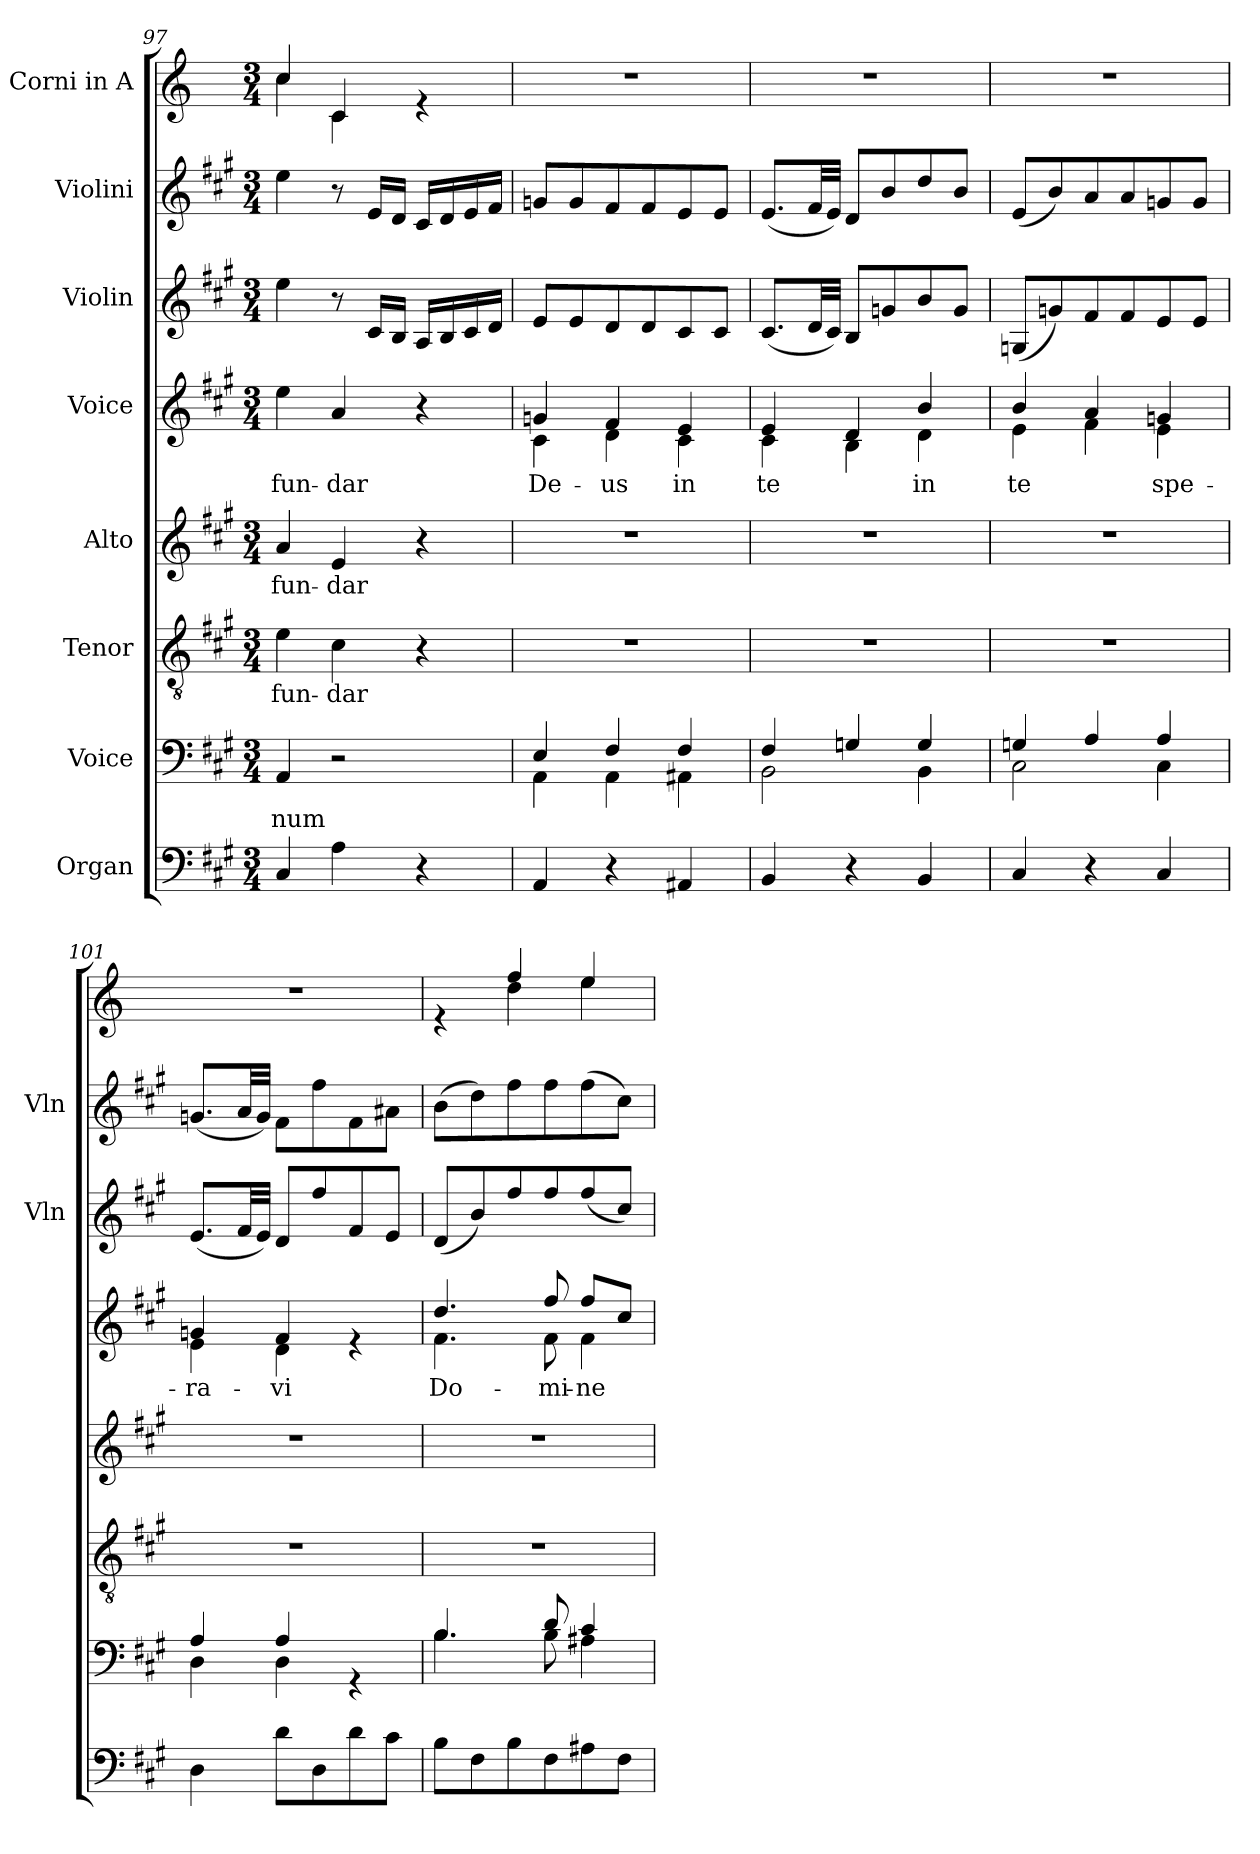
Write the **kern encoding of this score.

**kern	**kern	**text	**kern	**text	**kern	**text	**kern	**text	**kern	**kern	**kern
*part8	*part7	*part7	*part6	*part6	*part5	*part5	*part4	*part4	*part3	*part2	*part1
*staff8	*staff7	*staff7	*staff6	*staff6	*staff5	*staff5	*staff4	*staff4	*staff3	*staff2	*staff1
*I"Organ	*I"Voice	*	*I"Tenor	*	*I"Alto	*	*I"Voice	*	*I"Violin	*I"Violini	*I"Corni in A
*	*	*	*	*	*	*	*	*	*I'Vln	*I'Vln	*
*clefF4	*clefF4	*	*clefGv2	*	*clefG2	*	*clefG2	*	*clefG2	*clefG2	*clefG2
*	*	*	*	*	*	*	*	*	*	*	*ITrd2c3
*k[f#c#g#]	*k[f#c#g#]	*	*k[f#c#g#]	*	*k[f#c#g#]	*	*k[f#c#g#]	*	*k[f#c#g#]	*k[f#c#g#]	*k[f#c#g#]
*M3/4	*M3/4	*	*M3/4	*	*M3/4	*	*M3/4	*	*M3/4	*M3/4	*M3/4
=97	=97	=97	=97	=97	=97	=97	=97	=97	=97	=97	=97
!	!	!LO:LY:b	!	!LO:LY:b	!	!LO:LY:b	!	!LO:LY:b	!	!	!
*	*	*	*	*	*	*	*	*	*	*	*^
4C#/	4AA/	-num	4e\	-fun-	4a/	-fun-	4ee\	-fun-	4ee\	4ee\	4a/	4a\
!	!	!	!	!LO:LY:b	!	!LO:LY:b	!	!LO:LY:b	!	!	!	!
4A\	2r	.	4c#\	-dar	4e/	-dar	4a/	-dar	8r	8r	4A/	4A\
.	.	.	.	.	.	.	.	.	16c#/LL	16e/LL	.	.
.	.	.	.	.	.	.	.	.	16B/JJ	16d/JJ	.	.
4r	.	.	4r	.	4r	.	4r	.	16A/LL	16c#/LL	4re	4ryy
.	.	.	.	.	.	.	.	.	16B/	16d/	.	.
.	.	.	.	.	.	.	.	.	16c#/	16e/	.	.
.	.	.	.	.	.	.	.	.	16d/JJ	16f#/JJ	.	.
*	*	*	*	*	*	*	*	*	*	*	*v	*v
!!LO:LB:g=z
=98	=98	=98	=98	=98	=98	=98	=98	=98	=98	=98	=98
*	*^	*	*	*	*	*	*	*	*	*	*
!	!	!	!	!	!	!	!	!	!LO:LY:b	!	!	!
*	*	*	*	*	*	*	*	*^	*	*	*	*
4AA/	4E/	4AA\	.	2.r	.	2.r	.	4gn/	4c#\	De-	8e/L	8gn/L	2.r
.	.	.	.	.	.	.	.	.	.	.	8e/	8g/	.
!	!	!	!	!	!	!	!	!	!	!LO:LY:b	!	!	!
4r	4F#/	4AA\	.	.	.	.	.	4f#/	4d\	-us	8d/	8f#/	.
.	.	.	.	.	.	.	.	.	.	.	8d/	8f#/	.
!	!	!	!	!	!	!	!	!	!	!LO:LY:b	!	!	!
4AA#X/	4F#/	4AA#X\	.	.	.	.	.	4e/	4c#\	in	8c#/	8e/	.
.	.	.	.	.	.	.	.	.	.	.	8c#/J	8e/J	.
=99	=99	=99	=99	=99	=99	=99	=99	=99	=99	=99	=99	=99	=99
!	!	!	!	!	!	!	!	!	!	!LO:LY:b	!	!	!
4BB/	4F#/	2BB\	.	2.r	.	2.r	.	4e/	4c#\	te	(8.c#/L	(8.e/L	2.r
.	.	.	.	.	.	.	.	.	.	.	32d/LL	32f#/LL	.
.	.	.	.	.	.	.	.	.	.	.	32c#/JJJ)	32e/JJJ)	.
4r	4Gn/	.	.	.	.	.	.	4d/	4B\	.	8B/L	8d/L	.
.	.	.	.	.	.	.	.	.	.	.	8gn/	8b/	.
!	!	!	!	!	!	!	!	!	!	!LO:LY:b	!	!	!
4BB/	4G/	4BB\	.	.	.	.	.	4b/	4d\	in	8b/	8dd/	.
.	.	.	.	.	.	.	.	.	.	.	8g/J	8b/J	.
=100	=100	=100	=100	=100	=100	=100	=100	=100	=100	=100	=100	=100	=100
!	!	!	!	!	!	!	!	!	!	!LO:LY:b	!	!	!
4C#/	4Gn/	2C#\	.	2.r	.	2.r	.	4b/	4e\	te	(8Gn/L	(8e/L	2.r
.	.	.	.	.	.	.	.	.	.	.	8gn/)	8b/)	.
4r	4A/	.	.	.	.	.	.	4a/	4f#\	.	8f#/	8a/	.
.	.	.	.	.	.	.	.	.	.	.	8f#/	8a/	.
!	!	!	!	!	!	!	!	!	!	!LO:LY:b	!	!	!
4C#/	4A/	4C#\	.	.	.	.	.	4gn/	4e\	spe-	8e/	8gn/	.
.	.	.	.	.	.	.	.	.	.	.	8e/J	8g/J	.
=101	=101	=101	=101	=101	=101	=101	=101	=101	=101	=101	=101	=101	=101
!	!	!	!	!	!	!	!	!	!	!LO:LY:b	!	!	!
4D\	4A/	4D\	.	2.r	.	2.r	.	4gn/	4e\	-ra-	(8.e/L	(8.gn/L	2.r
.	.	.	.	.	.	.	.	.	.	.	32f#/LL	32a/LL	.
.	.	.	.	.	.	.	.	.	.	.	32e/JJJ)	32g/JJJ)	.
!	!	!	!	!	!	!	!	!	!	!LO:LY:b	!	!	!
8d\L	4A/	4D\	.	.	.	.	.	4f#/	4d\	-vi	8d/L	8f#\L	.
8D\	.	.	.	.	.	.	.	.	.	.	8ff#/	8ff#\	.
8d\	4rGG	4ryy	.	.	.	.	.	4re	4ryy	.	8f#/	8f#\	.
8c#\J	.	.	.	.	.	.	.	.	.	.	8e/J	8a#X\J	.
=102	=102	=102	=102	=102	=102	=102	=102	=102	=102	=102	=102	=102	=102
!	!	!	!	!	!	!	!	!	!	!LO:LY:b	!	!	!
*	*	*	*	*	*	*	*	*	*	*	*	*	*^
8B\L	4.B/	4.B\	.	2.r	.	2.r	.	4.dd/	4.f#\	Do-	(8d/L	(8b\L	4re	4ryy
8F#\	.	.	.	.	.	.	.	.	.	.	8b/)	8dd\)	.	.
8B\	.	.	.	.	.	.	.	.	.	.	8ff#/	8ff#\	4dd/	4b\
!	!	!	!	!	!	!	!	!	!	!LO:LY:b	!	!	!	!
8F#\	8d/	8B\	.	.	.	.	.	8ff#/	8f#\	-mi-	8ff#/	8ff#\	.	.
!	!	!	!	!	!	!	!	!	!	!LO:LY:b	!	!	!	!
8A#X\	4c#/	4A#X\	.	.	.	.	.	8ff#/L	4f#\	-ne	(8ff#/	(8ff#\	4cc#/	4cc#\
8F#\J	.	.	.	.	.	.	.	8cc#/J	.	.	8cc#/J)	8cc#\J)	.	.
*	*v	*v	*	*	*	*	*	*v	*v	*	*	*	*v	*v
=	=	=	=	=	=	=	=	=	=	=	=
*-	*-	*-	*-	*-	*-	*-	*-	*-	*-	*-	*-
